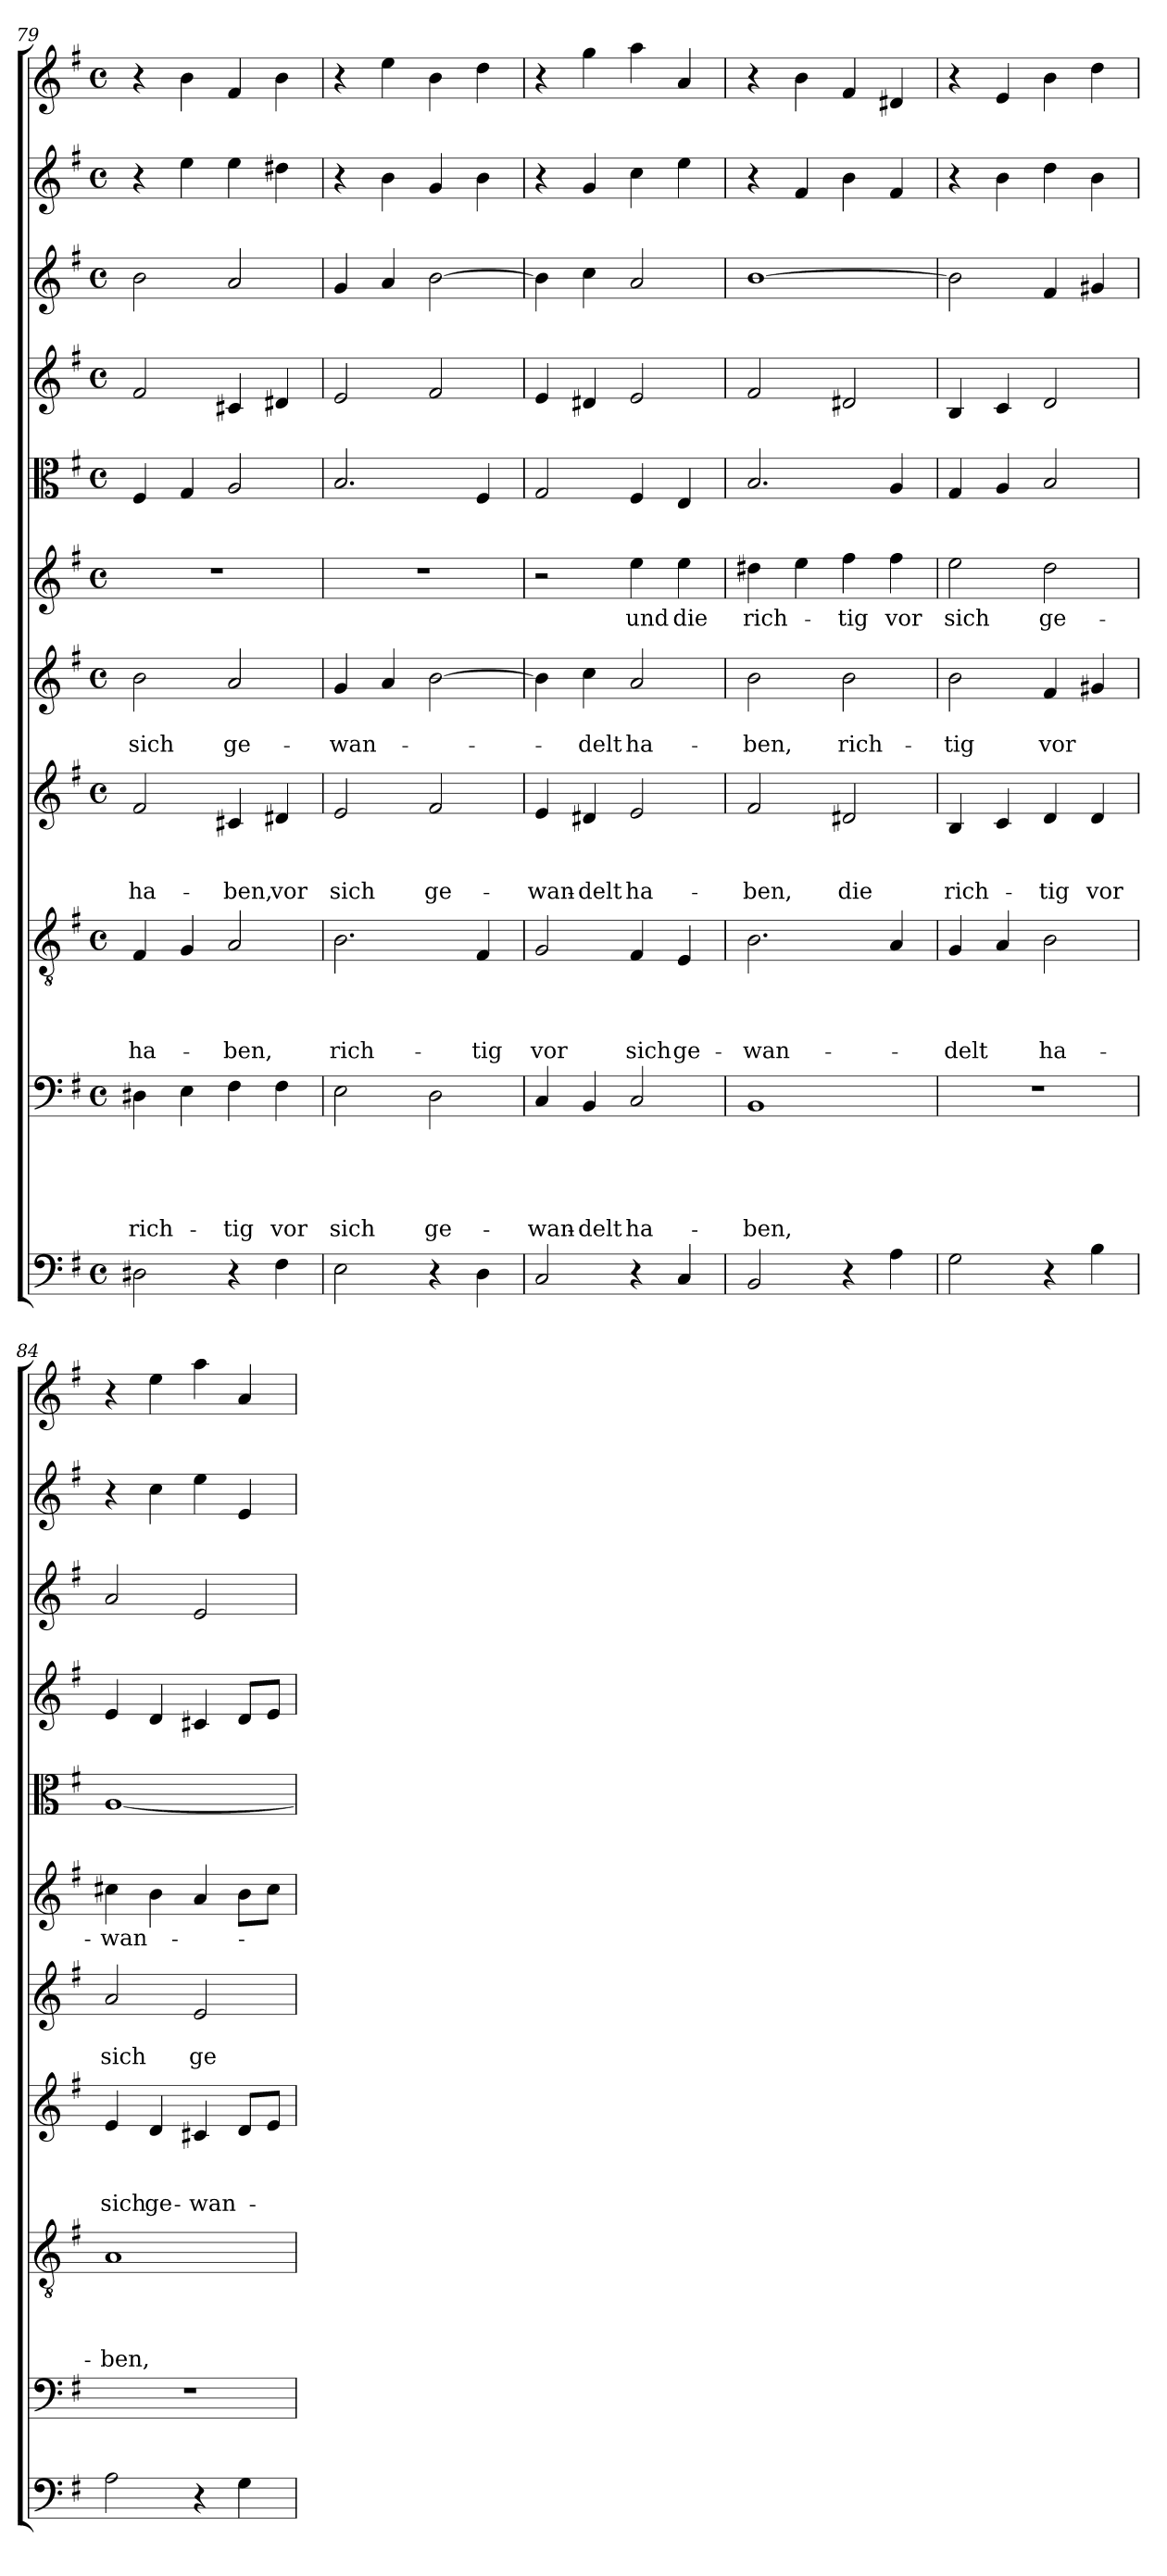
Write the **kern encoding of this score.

**kern	**kern	**text	**text	**text	**text	**text	**kern	**text	**text	**text	**text	**kern	**text	**text	**text	**kern	**text	**text	**kern	**text	**kern	**kern	**kern	**kern	**kern
*part11	*part10	*part10	*part10	*part10	*part10	*part10	*part9	*part9	*part9	*part9	*part9	*part8	*part8	*part8	*part8	*part7	*part7	*part7	*part6	*part6	*part5	*part4	*part3	*part2	*part1
*staff11	*staff10	*staff10	*staff10	*staff10	*staff10	*staff10	*staff9	*staff9	*staff9	*staff9	*staff9	*staff8	*staff8	*staff8	*staff8	*staff7	*staff7	*staff7	*staff6	*staff6	*staff5	*staff4	*staff3	*staff2	*staff1
!!LO:PB:g=z
*clefF4	*clefF4	*	*	*	*	*	*clefGv2	*	*	*	*	*clefG2	*	*	*	*clefG2	*	*	*clefG2	*	*clefC3	*clefG2	*clefG2	*clefG2	*clefG2
*k[f#]	*k[f#]	*	*	*	*	*	*k[f#]	*	*	*	*	*k[f#]	*	*	*	*k[f#]	*	*	*k[f#]	*	*k[f#]	*k[f#]	*k[f#]	*k[f#]	*k[f#]
*e:	*e:	*	*	*	*	*	*e:	*	*	*	*	*e:	*	*	*	*e:	*	*	*e:	*	*e:	*e:	*e:	*e:	*e:
*M4/4	*M4/4	*	*	*	*	*	*M4/4	*	*	*	*	*M4/4	*	*	*	*M4/4	*	*	*M4/4	*	*M4/4	*M4/4	*M4/4	*M4/4	*M4/4
*met(c)	*met(c)	*	*	*	*	*	*met(c)	*	*	*	*	*met(c)	*	*	*	*met(c)	*	*	*met(c)	*	*met(c)	*met(c)	*met(c)	*met(c)	*met(c)
=79	=79	=79	=79	=79	=79	=79	=79	=79	=79	=79	=79	=79	=79	=79	=79	=79	=79	=79	=79	=79	=79	=79	=79	=79	=79
!	!	!	!	!	!	!LO:LY:b	!	!	!	!	!LO:LY:b	!	!	!	!LO:LY:b	!	!	!LO:LY:b	!	!	!	!	!	!	!
2D#X\	4D#X\	.	.	.	.	rich-	4F#/	.	.	.	ha-	2f#/	.	.	ha-	2b\	.	sich	1r	.	4F#/	2f#/	2b\	4r	4r
.	4E\	.	.	.	.	.	4G/	.	.	.	.	.	.	.	.	.	.	.	.	.	4G/	.	.	4ee\	4b\
!	!	!	!	!	!	!LO:LY:b	!	!	!	!	!LO:LY:b	!	!	!	!LO:LY:b	!	!	!LO:LY:b	!	!	!	!	!	!	!
4r	4F#\	.	.	.	.	-tig	2A/	.	.	.	-ben,	4c#X/	.	.	-ben,	2a/	.	ge-	.	.	2A/	4c#X/	2a/	4ee\	4f#/
!	!	!	!	!	!	!LO:LY:b	!	!	!	!	!	!	!	!	!LO:LY:b	!	!	!	!	!	!	!	!	!	!
4F#\	4F#\	.	.	.	.	vor	.	.	.	.	.	4d#X/	.	.	vor	.	.	.	.	.	.	4d#X/	.	4dd#X\	4b\
=80	=80	=80	=80	=80	=80	=80	=80	=80	=80	=80	=80	=80	=80	=80	=80	=80	=80	=80	=80	=80	=80	=80	=80	=80	=80
!	!	!	!	!	!	!LO:LY:b	!	!	!	!	!LO:LY:b	!	!	!	!LO:LY:b	!	!	!LO:LY:b	!	!	!	!	!	!	!
2E\	2E\	.	.	.	.	sich	2.B\	.	.	.	rich-	2e/	.	.	sich	4g/	.	-wan-	1r	.	2.B/	2e/	4g/	4r	4r
.	.	.	.	.	.	.	.	.	.	.	.	.	.	.	.	4a/	.	.	.	.	.	.	4a/	4b\	4ee\
!	!	!	!	!	!	!LO:LY:b	!	!	!	!	!	!	!	!	!LO:LY:b	!	!	!	!	!	!	!	!	!	!
4r	2D\	.	.	.	.	ge-	.	.	.	.	.	2f#/	.	.	ge-	[2b\	.	.	.	.	.	2f#/	[2b\	4g/	4b\
!	!	!	!	!	!	!	!	!	!	!	!LO:LY:b	!	!	!	!	!	!	!	!	!	!	!	!	!	!
4D\	.	.	.	.	.	.	4F#/	.	.	.	-tig	.	.	.	.	.	.	.	.	.	4F#/	.	.	4b\	4dd\
=81	=81	=81	=81	=81	=81	=81	=81	=81	=81	=81	=81	=81	=81	=81	=81	=81	=81	=81	=81	=81	=81	=81	=81	=81	=81
!	!	!	!	!	!	!LO:LY:b	!	!	!	!	!LO:LY:b	!	!	!	!LO:LY:b	!	!	!	!	!	!	!	!	!	!
2C/	4C/	.	.	.	.	-wan-	2G/	.	.	.	vor	4e/	.	.	-wan-	4b\]	.	.	2r	.	2G/	4e/	4b\]	4r	4r
!	!	!	!	!	!	!LO:LY:b	!	!	!	!	!	!	!	!	!LO:LY:b	!	!	!LO:LY:b	!	!	!	!	!	!	!
.	4BB/	.	.	.	.	-delt	.	.	.	.	.	4d#X/	.	.	-delt	4cc\	.	-delt	.	.	.	4d#X/	4cc\	4g/	4gg\
!	!	!	!	!	!	!LO:LY:b	!	!	!	!	!LO:LY:b	!	!	!	!LO:LY:b	!	!	!LO:LY:b	!	!LO:LY:b	!	!	!	!	!
4r	2C/	.	.	.	.	ha-	4F#/	.	.	.	sich	2e/	.	.	ha-	2a/	.	ha-	4ee\	und	4F#/	2e/	2a/	4cc\	4aa\
!	!	!	!	!	!	!	!	!	!	!	!LO:LY:b	!	!	!	!	!	!	!	!	!LO:LY:b	!	!	!	!	!
4C/	.	.	.	.	.	.	4E/	.	.	.	ge-	.	.	.	.	.	.	.	4ee\	die	4E/	.	.	4ee\	4a/
=82	=82	=82	=82	=82	=82	=82	=82	=82	=82	=82	=82	=82	=82	=82	=82	=82	=82	=82	=82	=82	=82	=82	=82	=82	=82
!	!	!	!	!	!	!LO:LY:b	!	!	!	!	!LO:LY:b	!	!	!	!LO:LY:b	!	!	!LO:LY:b	!	!LO:LY:b	!	!	!	!	!
2BB/	1BB	.	.	.	.	-ben,	2.B\	.	.	.	-wan-	2f#/	.	.	-ben,	2b\	.	-ben,	4dd#X\	rich-	2.B/	2f#/	[1b	4r	4r
.	.	.	.	.	.	.	.	.	.	.	.	.	.	.	.	.	.	.	4ee\	.	.	.	.	4f#/	4b\
!	!	!	!	!	!	!	!	!	!	!	!	!	!	!	!LO:LY:b	!	!	!LO:LY:b	!	!LO:LY:b	!	!	!	!	!
4r	.	.	.	.	.	.	.	.	.	.	.	2d#X/	.	.	die	2b\	.	rich-	4ff#\	-tig	.	2d#X/	.	4b\	4f#/
!	!	!	!	!	!	!	!	!	!	!	!	!	!	!	!	!	!	!	!	!LO:LY:b	!	!	!	!	!
4A\	.	.	.	.	.	.	4A/	.	.	.	.	.	.	.	.	.	.	.	4ff#\	vor	4A/	.	.	4f#/	4d#X/
=83	=83	=83	=83	=83	=83	=83	=83	=83	=83	=83	=83	=83	=83	=83	=83	=83	=83	=83	=83	=83	=83	=83	=83	=83	=83
!	!	!	!	!	!	!	!	!	!	!	!LO:LY:b	!	!	!	!LO:LY:b	!	!	!LO:LY:b	!	!LO:LY:b	!	!	!	!	!
2G\	1r	.	.	.	.	.	4G/	.	.	.	-delt	4B/	.	.	rich-	2b\	.	-tig	2ee\	sich	4G/	4B/	2b\]	4r	4r
.	.	.	.	.	.	.	4A/	.	.	.	.	4c/	.	.	.	.	.	.	.	.	4A/	4c/	.	4b\	4e/
!	!	!	!	!	!	!	!	!	!	!	!LO:LY:b	!	!	!	!LO:LY:b	!	!	!LO:LY:b	!	!LO:LY:b	!	!	!	!	!
4r	.	.	.	.	.	.	2B\	.	.	.	ha-	4d/	.	.	-tig	4f#/	.	vor	2dd\	ge-	2B/	2d/	4f#/	4dd\	4b\
!	!	!	!	!	!	!	!	!	!	!	!	!	!	!	!LO:LY:b	!	!	!	!	!	!	!	!	!	!
4B\	.	.	.	.	.	.	.	.	.	.	.	4d/	.	.	vor	4g#X/	.	.	.	.	.	.	4g#X/	4b\	4dd\
=84	=84	=84	=84	=84	=84	=84	=84	=84	=84	=84	=84	=84	=84	=84	=84	=84	=84	=84	=84	=84	=84	=84	=84	=84	=84
!	!	!	!	!	!	!	!	!	!	!	!LO:LY:b	!	!	!	!LO:LY:b	!	!	!LO:LY:b	!	!LO:LY:b	!	!	!	!	!
2A\	1r	.	.	.	.	.	1A	.	.	.	-ben,	4e/	.	.	sich	2a/	.	sich	4cc#X\	-wan-	[1A	4e/	2a/	4r	4r
!	!	!	!	!	!	!	!	!	!	!	!	!	!	!	!LO:LY:b	!	!	!	!	!	!	!	!	!	!
.	.	.	.	.	.	.	.	.	.	.	.	4d/	.	.	ge-	.	.	.	4b\	.	.	4d/	.	4cc\	4ee\
!	!	!	!	!	!	!	!	!	!	!	!	!	!	!	!LO:LY:b	!	!	!LO:LY:b	!	!	!	!	!	!	!
4r	.	.	.	.	.	.	.	.	.	.	.	4c#X/	.	.	-wan-	2e/	.	ge-	4a/	.	.	4c#X/	2e/	4ee\	4aa\
4G\	.	.	.	.	.	.	.	.	.	.	.	8d/L	.	.	.	.	.	.	8b\L	.	.	8d/L	.	4e/	4a/
.	.	.	.	.	.	.	.	.	.	.	.	8e/J	.	.	.	.	.	.	8cc#\J	.	.	8e/J	.	.	.
=	=	=	=	=	=	=	=	=	=	=	=	=	=	=	=	=	=	=	=	=	=	=	=	=	=
*-	*-	*-	*-	*-	*-	*-	*-	*-	*-	*-	*-	*-	*-	*-	*-	*-	*-	*-	*-	*-	*-	*-	*-	*-	*-
